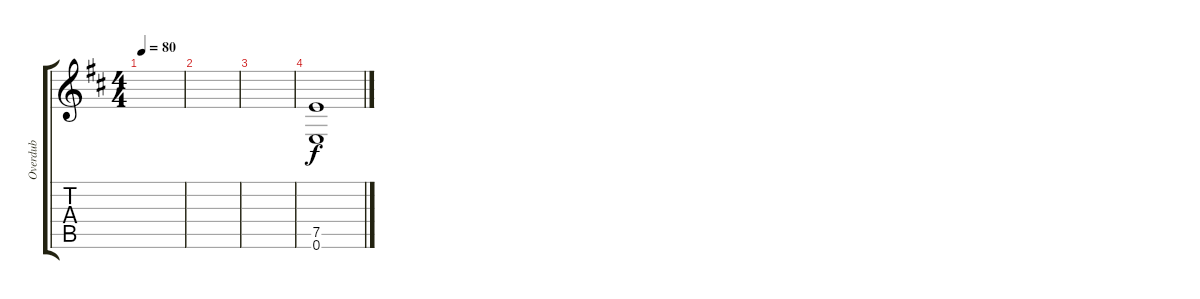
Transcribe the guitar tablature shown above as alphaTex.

\track ("Overdub" "Overdub") {instrument overdrivenguitar}
\staff {score tabs}
\tuning (E4 B3 G3 D3 A2 E2) {hide}
\ts (4 4)
\tempo 80
\clef g2
\ks d
|
|
|
(7.5 0.6).1
